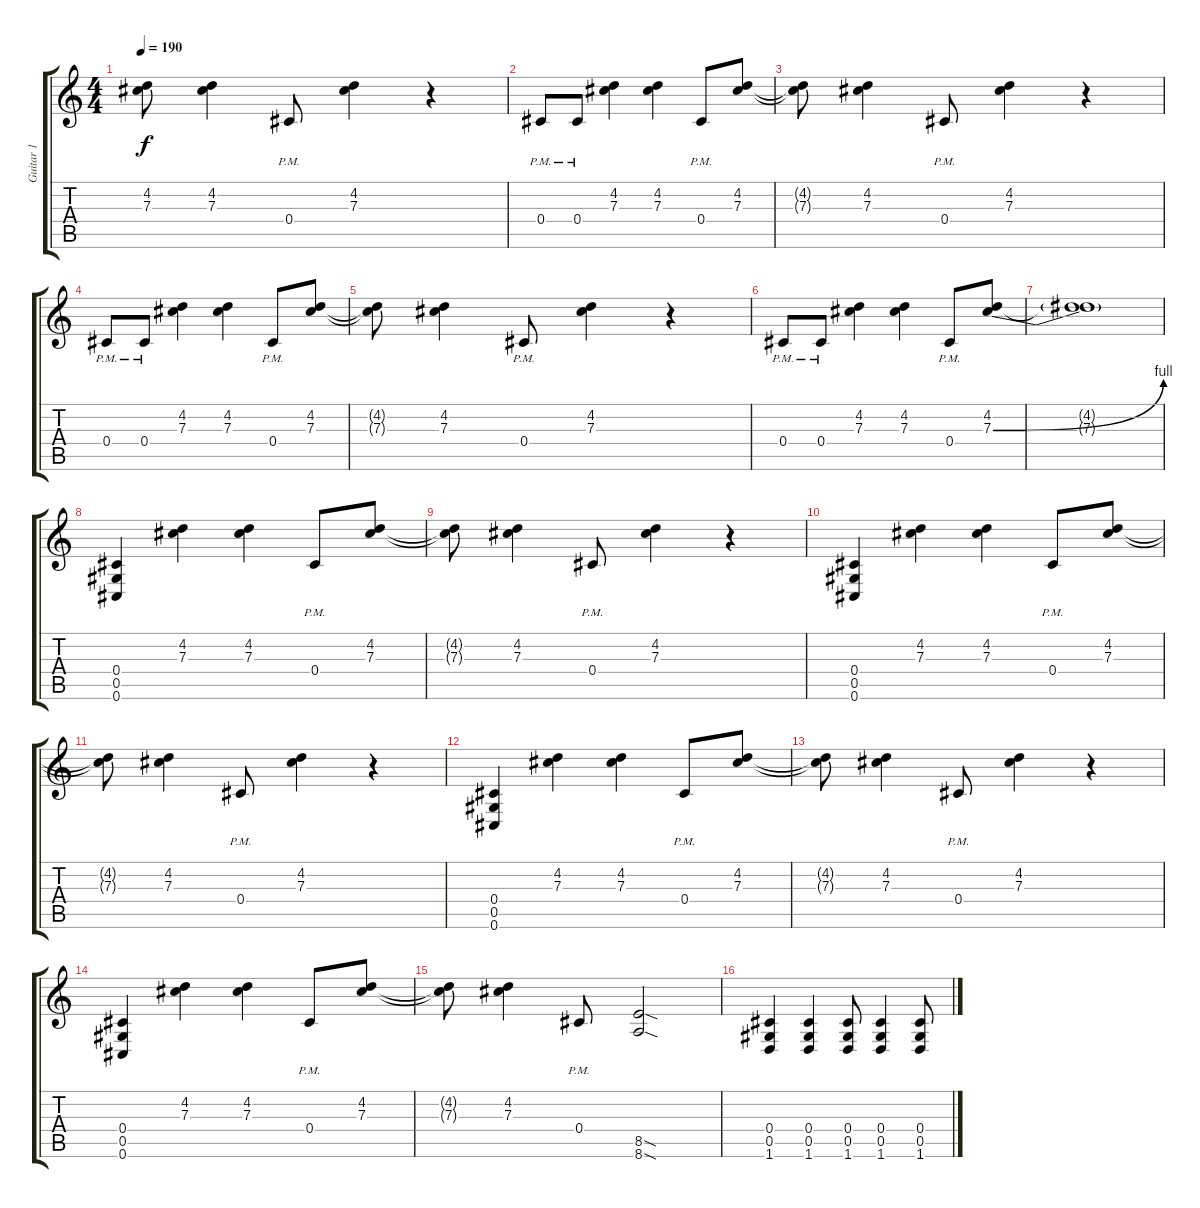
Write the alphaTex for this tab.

\track ("Guitar 1" "Guitar 1") {instrument overdrivenguitar}
\staff {score tabs}
\tuning (Eb4 Bb3 Gb3 Db3 Ab2 Db2) {hide}
\ts (4 4)
\tempo 190
\clef g2
\ks c
(4.2{t} 7.3{t}).8{dy f} (4.2 7.3).4 0.4{pm}.8 (4.2 7.3).4 r.4 |
0.4{pm}.8 0.4{pm}.8 (4.2 7.3).4 (4.2 7.3).4 0.4{pm}.8 (4.2 7.3).8 |
(4.2{t} 7.3{t}).8 (4.2 7.3).4 0.4{pm}.8 (4.2 7.3).4 r.4 |
0.4{pm}.8 0.4{pm}.8 (4.2 7.3).4 (4.2 7.3).4 0.4{pm}.8 (4.2 7.3).8 |
(4.2{t} 7.3{t}).8 (4.2 7.3).4 0.4{pm}.8 (4.2 7.3).4 r.4 |
0.4{pm}.8 0.4{pm}.8 (4.2 7.3).4 (4.2 7.3).4 0.4{pm}.8 (4.2 7.3{be (bend 0 0 60 4)}).8 |
(4.2{t} 7.3{t}).1 |
(0.4 0.5 0.6).4 (4.2 7.3).4 (4.2 7.3).4 0.4{pm}.8 (4.2 7.3).8 |
(4.2{t} 7.3{t}).8 (4.2 7.3).4 0.4{pm}.8 (4.2 7.3).4 r.4 |
(0.4 0.5 0.6).4 (4.2 7.3).4 (4.2 7.3).4 0.4{pm}.8 (4.2 7.3).8 |
(4.2{t} 7.3{t}).8 (4.2 7.3).4 0.4{pm}.8 (4.2 7.3).4 r.4 |
(0.4 0.5 0.6).4 (4.2 7.3).4 (4.2 7.3).4 0.4{pm}.8 (4.2 7.3).8 |
(4.2{t} 7.3{t}).8 (4.2 7.3).4 0.4{pm}.8 (4.2 7.3).4 r.4 |
(0.4 0.5 0.6).4 (4.2 7.3).4 (4.2 7.3).4 0.4{pm}.8 (4.2 7.3).8 |
(4.2{t} 7.3{t}).8 (4.2 7.3).4 0.4{pm}.8 (8.5{sod} 8.6{sod}).2 |
(0.4 0.5 1.6).4 (0.4 0.5 1.6).4 (0.4 0.5 1.6).8 (0.4 0.5 1.6).4 (0.4 0.5 1.6).8
